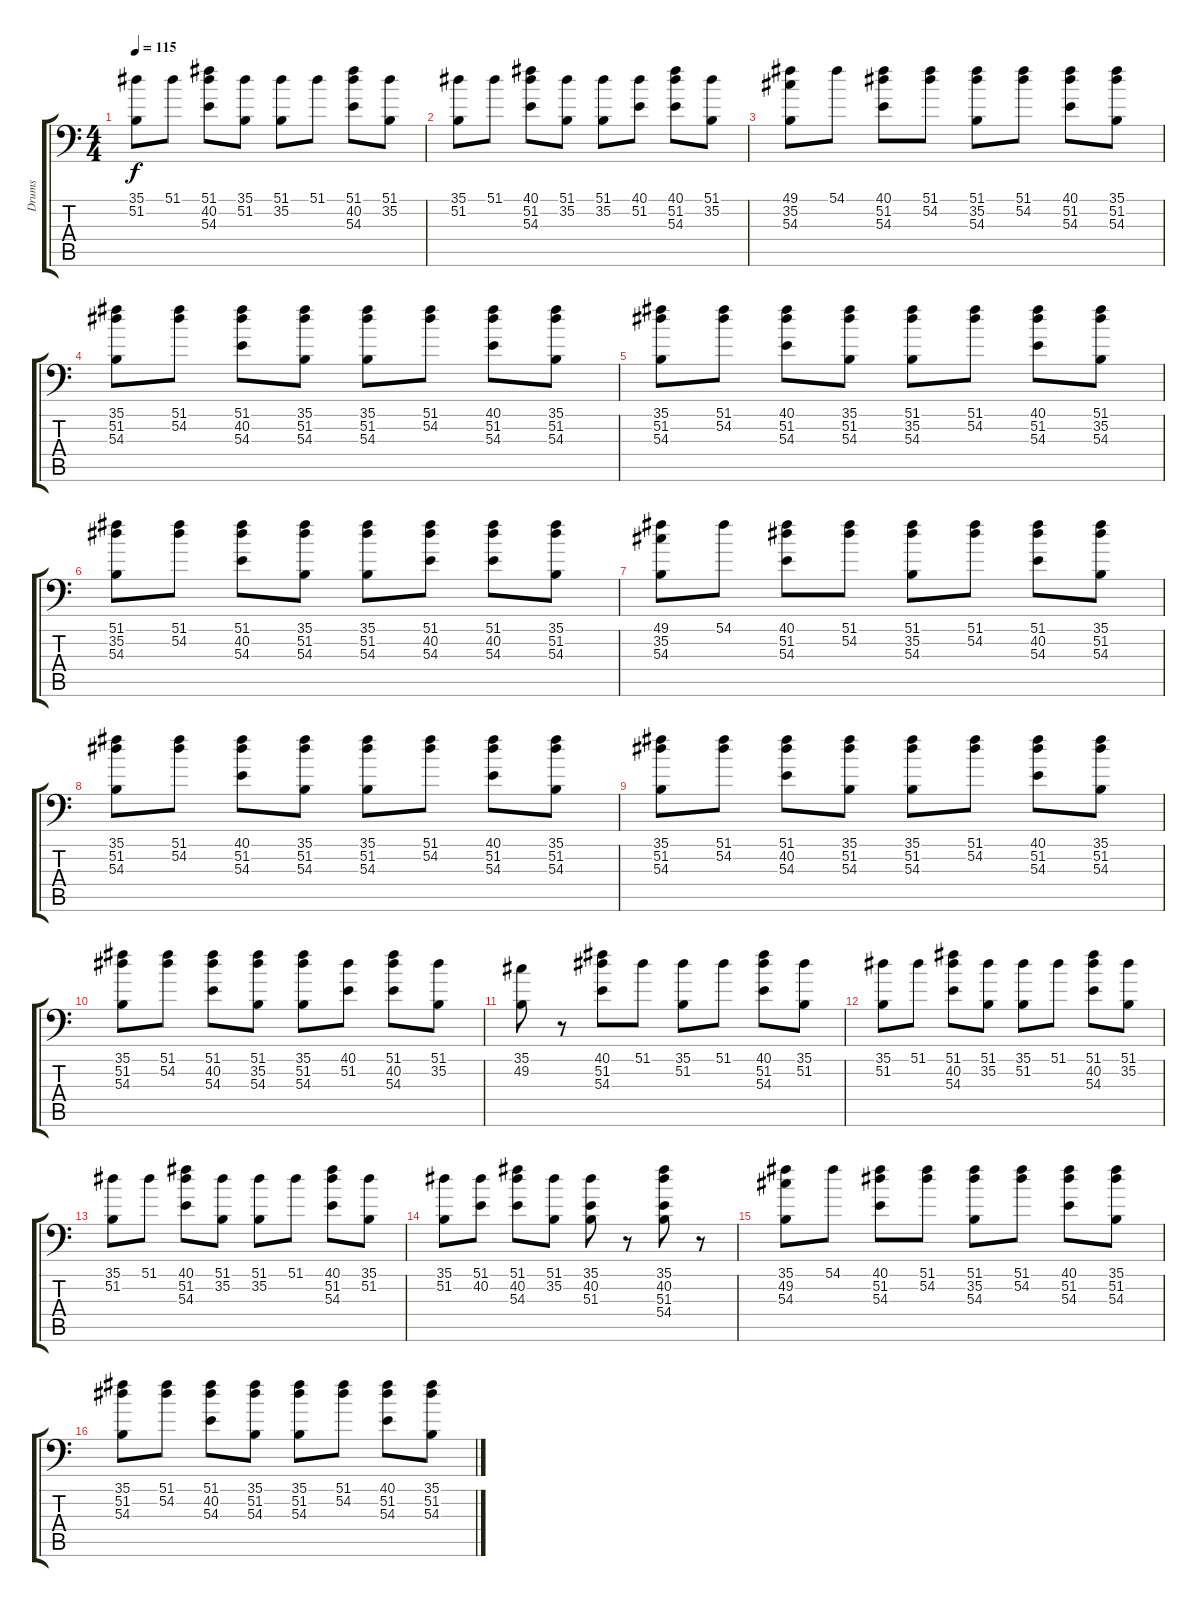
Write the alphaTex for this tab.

\track ("Drums" "Drums") {instrument acousticgrandpiano}
\staff {score tabs}
\tuning (C-1 C-1 C-1 C-1 C-1 C-1) {hide}
\ts (4 4)
\tempo 115
\clef f4
\ks c
(35.1 51.2).8{dy f} 51.1.8 (51.1 40.2 54.3).8 (35.1 51.2).8 (51.1 35.2).8 51.1.8 (51.1 40.2 54.3).8 (51.1 35.2).8 |
(35.1 51.2).8 51.1.8 (40.1 51.2 54.3).8 (51.1 35.2).8 (51.1 35.2).8 (40.1 51.2).8 (40.1 51.2 54.3).8 (51.1 35.2).8 |
(49.1 35.2 54.3).8 54.1.8 (40.1 51.2 54.3).8 (51.1 54.2).8 (51.1 35.2 54.3).8 (51.1 54.2).8 (40.1 51.2 54.3).8 (35.1 51.2 54.3).8 |
(35.1 51.2 54.3).8 (51.1 54.2).8 (51.1 40.2 54.3).8 (35.1 51.2 54.3).8 (35.1 51.2 54.3).8 (51.1 54.2).8 (40.1 51.2 54.3).8 (35.1 51.2 54.3).8 |
(35.1 51.2 54.3).8 (51.1 54.2).8 (40.1 51.2 54.3).8 (35.1 51.2 54.3).8 (51.1 35.2 54.3).8 (51.1 54.2).8 (40.1 51.2 54.3).8 (51.1 35.2 54.3).8 |
(51.1 35.2 54.3).8 (51.1 54.2).8 (51.1 40.2 54.3).8 (35.1 51.2 54.3).8 (35.1 51.2 54.3).8 (51.1 40.2 54.3).8 (51.1 40.2 54.3).8 (35.1 51.2 54.3).8 |
(49.1 35.2 54.3).8 54.1.8 (40.1 51.2 54.3).8 (51.1 54.2).8 (51.1 35.2 54.3).8 (51.1 54.2).8 (51.1 40.2 54.3).8 (35.1 51.2 54.3).8 |
(35.1 51.2 54.3).8 (51.1 54.2).8 (40.1 51.2 54.3).8 (35.1 51.2 54.3).8 (35.1 51.2 54.3).8 (51.1 54.2).8 (40.1 51.2 54.3).8 (35.1 51.2 54.3).8 |
(35.1 51.2 54.3).8 (51.1 54.2).8 (51.1 40.2 54.3).8 (35.1 51.2 54.3).8 (35.1 51.2 54.3).8 (51.1 54.2).8 (40.1 51.2 54.3).8 (35.1 51.2 54.3).8 |
(35.1 51.2 54.3).8 (51.1 54.2).8 (51.1 40.2 54.3).8 (51.1 35.2 54.3).8 (35.1 51.2 54.3).8 (40.1 51.2).8 (51.1 40.2 54.3).8 (51.1 35.2).8 |
(35.1 49.2).8 r.8 (40.1 51.2 54.3).8 51.1.8 (35.1 51.2).8 51.1.8 (40.1 51.2 54.3).8 (35.1 51.2).8 |
(35.1 51.2).8 51.1.8 (51.1 40.2 54.3).8 (51.1 35.2).8 (35.1 51.2).8 51.1.8 (51.1 40.2 54.3).8 (51.1 35.2).8 |
(35.1 51.2).8 51.1.8 (40.1 51.2 54.3).8 (51.1 35.2).8 (51.1 35.2).8 51.1.8 (40.1 51.2 54.3).8 (35.1 51.2).8 |
(35.1 51.2).8 (51.1 40.2).8 (51.1 40.2 54.3).8 (51.1 35.2).8 (35.1 40.2 51.3).8 r.8 (35.1 40.2 51.3 54.4).8 r.8 |
(35.1 49.2 54.3).8 54.1.8 (40.1 51.2 54.3).8 (51.1 54.2).8 (51.1 35.2 54.3).8 (51.1 54.2).8 (40.1 51.2 54.3).8 (35.1 51.2 54.3).8 |
(35.1 51.2 54.3).8 (51.1 54.2).8 (51.1 40.2 54.3).8 (35.1 51.2 54.3).8 (35.1 51.2 54.3).8 (51.1 54.2).8 (40.1 51.2 54.3).8 (35.1 51.2 54.3).8
